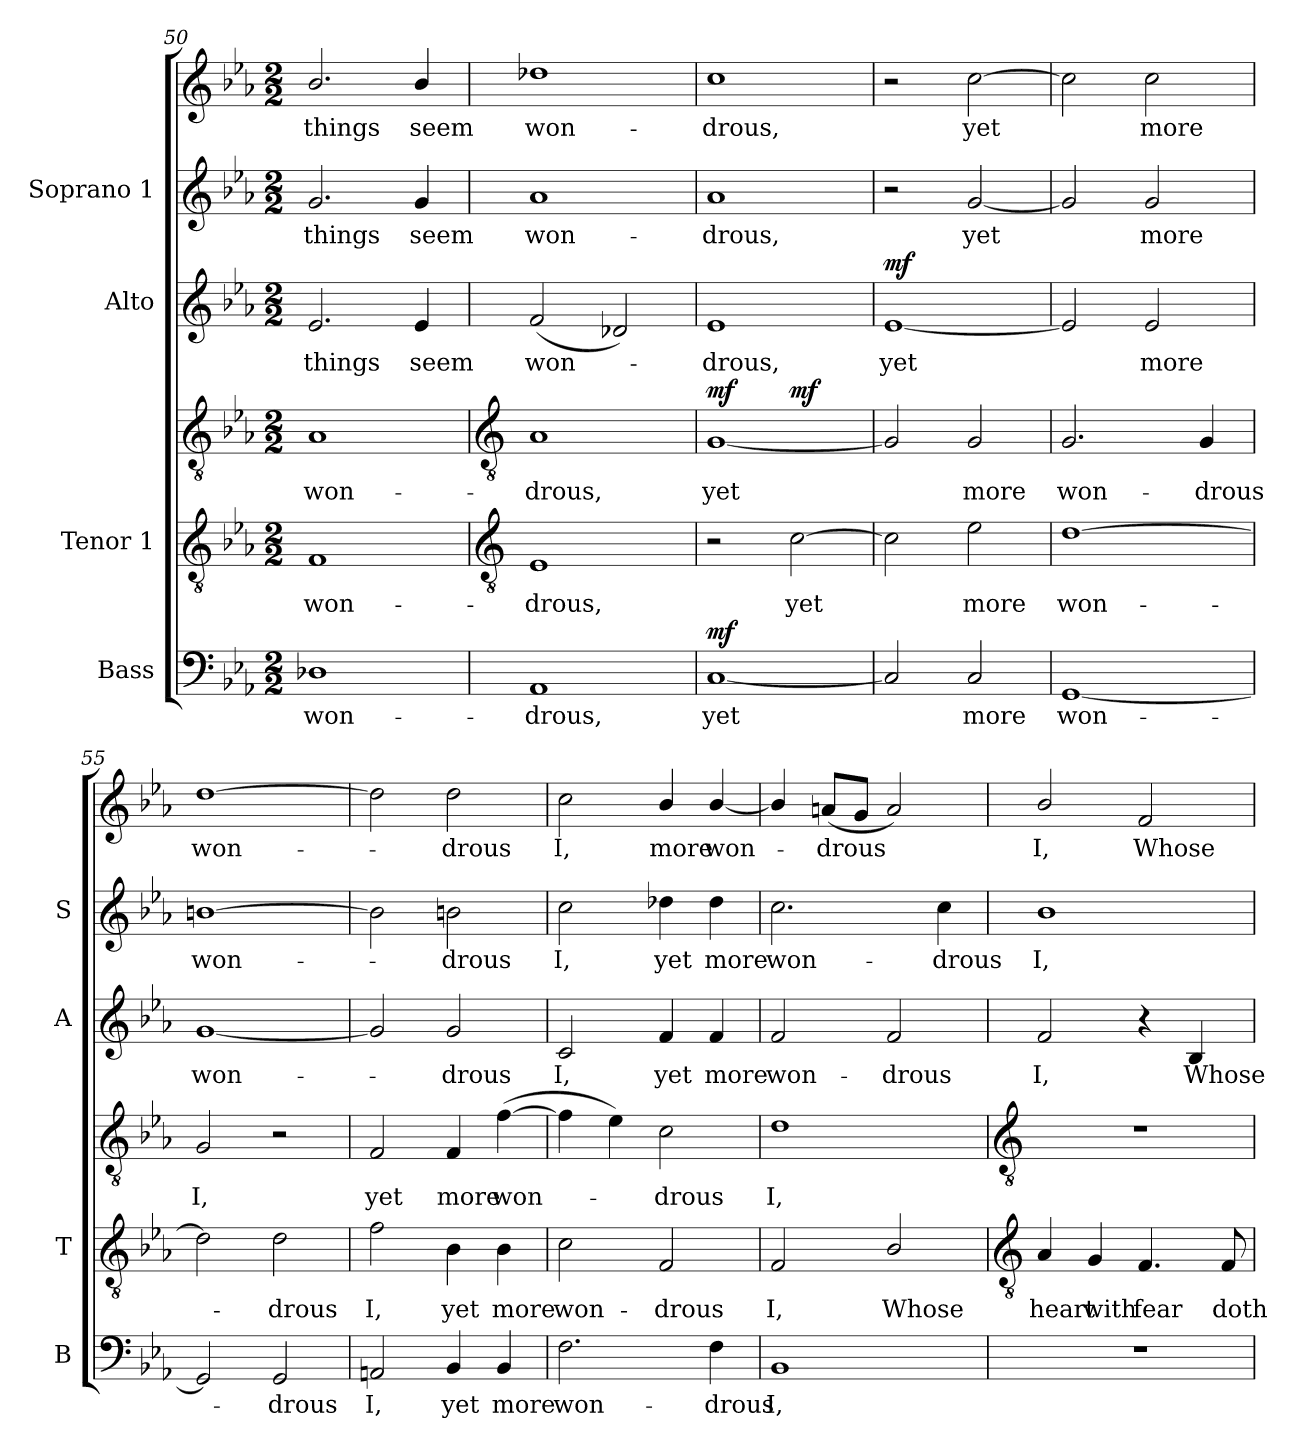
**kern	**text	**dynam	**kern	**text	**kern	**text	**dynam	**kern	**text	**dynam	**kern	**text	**kern	**text	**dynam
*part4	*part4	*part4	*part3	*part3	*part3	*part3	*part3	*part2	*part2	*part2	*part1	*part1	*part1	*part1	*part1
*staff6	*staff6	*staff6	*staff5	*staff5	*staff4	*staff4	*staff4/5	*staff3	*staff3	*staff3	*staff2	*staff2	*staff1	*staff1	*staff1/2
*I"Bass	*	*	*I"Tenor 1	*	*	*	*	*I"Alto	*	*	*I"Soprano 1	*	*	*	*
*I'B	*	*	*I'T	*	*	*	*	*I'A	*	*	*I'S	*	*	*	*
*clefF4	*	*	*clefGv2	*	*clefGv2	*	*	*clefG2	*	*	*clefG2	*	*clefG2	*	*
*k[b-e-a-]	*	*	*k[b-e-a-]	*	*k[b-e-a-]	*	*	*k[b-e-a-]	*	*	*k[b-e-a-]	*	*k[b-e-a-]	*	*
*E-:	*	*	*E-:	*	*E-:	*	*	*E-:	*	*	*E-:	*	*E-:	*	*
*M2/2	*	*	*M2/2	*	*M2/2	*	*	*M2/2	*	*	*M2/2	*	*M2/2	*	*
=50	=50	=50	=50	=50	=50	=50	=50	=50	=50	=50	=50	=50	=50	=50	=50
!	!LO:LY:b	!	!	!LO:LY:b	!	!LO:LY:b	!	!	!LO:LY:b	!	!	!LO:LY:b	!	!LO:LY:b	!
1D-X	won-	.	1F	-won-	1A-	won-	.	2.e-	things	.	2.g	things	2.b-/	things	.
!	!	!	!	!	!	!	!	!	!LO:LY:b	!	!	!LO:LY:b	!	!LO:LY:b	!
.	.	.	.	.	.	.	.	4e-	seem	.	4g	seem	4b-/	seem	.
!!LO:LB:g=z
=51	=51	=51	=51	=51	=51	=51	=51	=51	=51	=51	=51	=51	=51	=51	=51
*	*	*	*clefGv2	*	*clefGv2	*	*	*	*	*	*	*	*	*	*
!	!LO:LY:b	!	!	!LO:LY:b	!	!LO:LY:b	!	!	!LO:LY:b	!	!	!LO:LY:b	!	!LO:LY:b	!
1AA-	-drous,	.	1E-	drous,	1A-	-drous,	.	(<2f	won-	.	1a-	-won-	1dd-X	won-	.
.	.	.	.	.	.	.	.	2d-X)	.	.	.	.	.	.	.
!!LO:LB:g=z
=52	=52	=52	=52	=52	=52	=52	=52	=52	=52	=52	=52	=52	=52	=52	=52
!	!LO:LY:b	!LO:DY:b	!	!	!	!LO:LY:b	!LO:DY:b	!	!LO:LY:b	!	!	!LO:LY:b	!	!LO:LY:b	!
[1C	yet	mf	2r	.	[1G	yet	mf	1e-	drous,	.	1a-	drous,	1cc	-drous,	.
!	!	!	!	!LO:LY:b	!	!	!LO:DY:b=2	!	!	!	!	!	!	!	!
.	.	.	[2c	yet	.	.	mf	.	.	.	.	.	.	.	.
=53	=53	=53	=53	=53	=53	=53	=53	=53	=53	=53	=53	=53	=53	=53	=53
!	!	!	!	!	!	!	!	!	!LO:LY:b	!LO:DY:b	!	!	!	!	!
2C]	.	.	2c]	.	2G]	.	.	[1e-	yet	mf	2r	.	2r	.	.
!	!LO:LY:b	!	!	!LO:LY:b	!	!LO:LY:b	!	!	!	!	!	!LO:LY:b	!	!LO:LY:b	!LO:DY:b=2
!	!	!	!	!	!	!	!	!	!	!	!	!	!	!	!LO:DY:n=1:b
2C	more	.	2e-	more	2G	more	.	.	.	.	[2g	yet	[2cc	yet	mf mf
=54	=54	=54	=54	=54	=54	=54	=54	=54	=54	=54	=54	=54	=54	=54	=54
!	!LO:LY:b	!	!	!LO:LY:b	!	!LO:LY:b	!	!	!	!	!	!	!	!	!
[1GG	won-	.	[1d	won-	2.G	won-	.	2e-]	.	.	2g]	.	2cc]	.	.
!	!	!	!	!	!	!	!	!	!LO:LY:b	!	!	!LO:LY:b	!	!LO:LY:b	!
.	.	.	.	.	.	.	.	2e-	more	.	2g	more	2cc	more	.
!	!	!	!	!	!	!LO:LY:b	!	!	!	!	!	!	!	!	!
.	.	.	.	.	4G	-drous	.	.	.	.	.	.	.	.	.
=55	=55	=55	=55	=55	=55	=55	=55	=55	=55	=55	=55	=55	=55	=55	=55
!	!	!	!	!	!	!LO:LY:b	!	!	!LO:LY:b	!	!	!LO:LY:b	!	!LO:LY:b	!
2GG]	.	.	2d]	.	2G	I,	.	[1g	won-	.	[1bn	won-	[1dd	won-	.
!	!LO:LY:b	!	!	!LO:LY:b	!	!	!	!	!	!	!	!	!	!	!
2GG	drous	.	2d	drous	2r	.	.	.	.	.	.	.	.	.	.
=56	=56	=56	=56	=56	=56	=56	=56	=56	=56	=56	=56	=56	=56	=56	=56
!	!LO:LY:b	!	!	!LO:LY:b	!	!LO:LY:b	!	!	!	!	!	!	!	!	!
2AAn	I,	.	2f	I,	2F	yet	.	2g]	.	.	2b]	.	2dd]	.	.
!	!LO:LY:b	!	!	!LO:LY:b	!	!LO:LY:b	!	!	!LO:LY:b	!	!	!LO:LY:b	!	!LO:LY:b	!
4BB-	yet	.	4B-	yet	4F	more	.	2g	drous	.	2b	drous	2dd	drous	.
!	!LO:LY:b	!	!	!LO:LY:b	!	!LO:LY:b	!	!	!	!	!	!	!	!	!
4BB-	more	.	4B-	more	(>[4f	won-	.	.	.	.	.	.	.	.	.
=57	=57	=57	=57	=57	=57	=57	=57	=57	=57	=57	=57	=57	=57	=57	=57
!	!LO:LY:b	!	!	!LO:LY:b	!	!	!	!	!LO:LY:b	!	!	!LO:LY:b	!	!LO:LY:b	!
2.F	won-	.	2c	won-	4f]	.	.	2c	I,	.	2cc	I,	2cc	I,	.
.	.	.	.	.	4e-)	.	.	.	.	.	.	.	.	.	.
!	!	!	!	!LO:LY:b	!	!LO:LY:b	!	!	!LO:LY:b	!	!	!LO:LY:b	!	!LO:LY:b	!
.	.	.	2F	-drous	2c	drous	.	4f	yet	.	4dd-X	yet	4b-/	more	.
!	!LO:LY:b	!	!	!	!	!	!	!	!LO:LY:b	!	!	!LO:LY:b	!	!LO:LY:b	!
4F	-drous	.	.	.	.	.	.	4f	more	.	4dd-	more	[4b-/	won-	.
=58	=58	=58	=58	=58	=58	=58	=58	=58	=58	=58	=58	=58	=58	=58	=58
!	!LO:LY:b	!	!	!LO:LY:b	!	!LO:LY:b	!	!	!LO:LY:b	!	!	!LO:LY:b	!	!	!
1BB-	I,	.	2F	I,	1d	I,	.	2f	won-	.	2.cc	won-	4b-/]	.	.
!	!	!	!	!	!	!	!	!	!	!	!	!	!	!LO:LY:b	!
.	.	.	.	.	.	.	.	.	.	.	.	.	(<8anL	drous	.
.	.	.	.	.	.	.	.	.	.	.	.	.	8gJ	.	.
!	!	!	!	!LO:LY:b	!	!	!	!	!LO:LY:b	!	!	!	!	!	!
.	.	.	2B-/	Whose	.	.	.	2f	-drous	.	.	.	2a)	.	.
!	!	!	!	!	!	!	!	!	!	!	!	!LO:LY:b	!	!	!
.	.	.	.	.	.	.	.	.	.	.	4cc	-drous	.	.	.
!!LO:LB:g=z
=59	=59	=59	=59	=59	=59	=59	=59	=59	=59	=59	=59	=59	=59	=59	=59
*	*	*	*clefGv2	*	*clefGv2	*	*	*	*	*	*	*	*	*	*
!	!	!	!	!LO:LY:b	!	!	!	!	!LO:LY:b	!	!	!LO:LY:b	!	!LO:LY:b	!
1r	.	.	4A-	heart	1r	.	.	2f	I,	.	1b-	I,	2b-/	I,	.
!	!	!	!	!LO:LY:b	!	!	!	!	!	!	!	!	!	!	!
.	.	.	4G	with	.	.	.	.	.	.	.	.	.	.	.
!	!	!	!	!LO:LY:b	!	!	!	!	!	!	!	!	!	!LO:LY:b	!
.	.	.	4.F	fear	.	.	.	4r	.	.	.	.	2f	Whose	.
!	!	!	!	!	!	!	!	!	!LO:LY:b	!	!	!	!	!	!
.	.	.	.	.	.	.	.	4B-	Whose	.	.	.	.	.	.
!	!	!	!	!LO:LY:b	!	!	!	!	!	!	!	!	!	!	!
.	.	.	8F	doth	.	.	.	.	.	.	.	.	.	.	.
=	=	=	=	=	=	=	=	=	=	=	=	=	=	=	=
*-	*-	*-	*-	*-	*-	*-	*-	*-	*-	*-	*-	*-	*-	*-	*-
